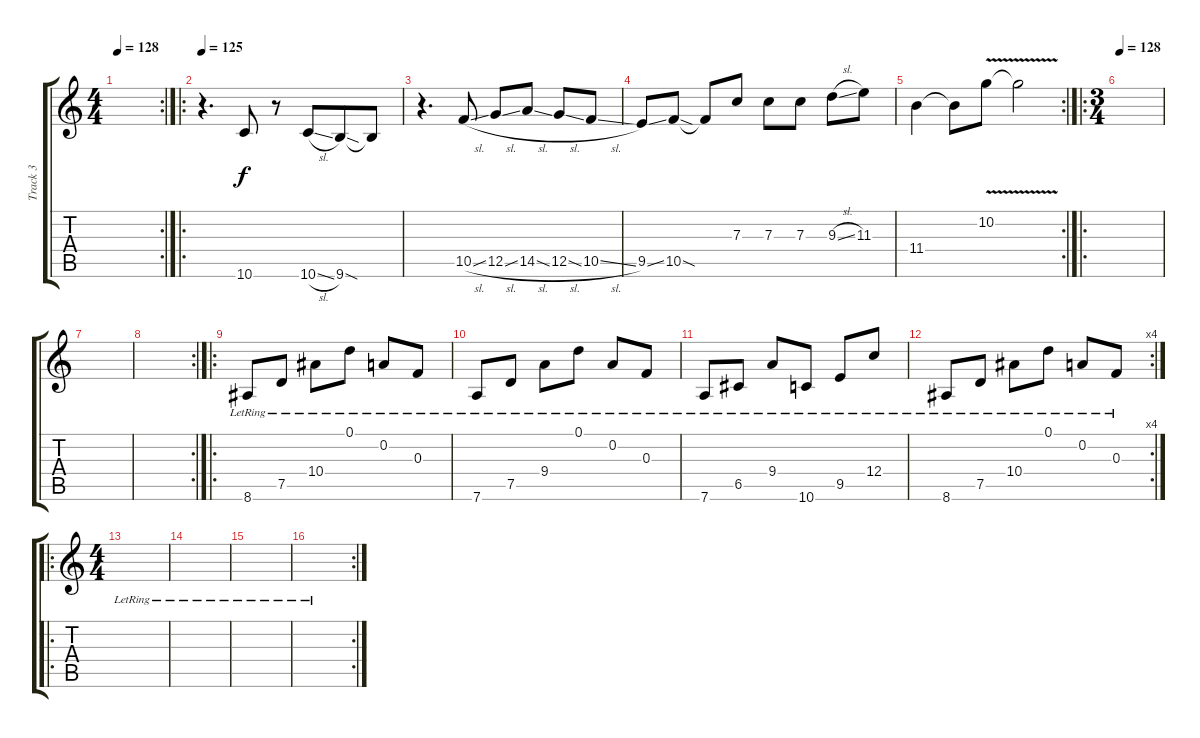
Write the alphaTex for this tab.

\track ("Track 3" "Track 3") {instrument distortionguitar}
\staff {score tabs}
\tuning (D4 A3 F3 C3 G2 D2) {hide}
\rc 2
\ts (4 4)
\tempo 128
\clef g2
\ks c
|
\ro
\tempo 125
r.4{d instrument distortionguitar} 10.6.8 r.8 10.6{sl}.8{beam merge} 9.6{sod}.8 9.6{t}.8 |
r.4{d} 10.5{sl}.8 12.5{sl}.8 14.5{sl}.8 12.5{sl}.8 10.5{sl}.8 |
9.5{ss}.8 10.5{sod}.8 10.5{t}.8 7.3.8 7.3.8 7.3.8 9.3{sl}.8 11.3.8 |
\rc 2
11.4.4 11.4{t}.8 10.2{v}.8 10.2{t}.2 |
\ro
\ts (3 4)
\tempo 128
|
|
\rc 2
|
\ro
8.6{lr}.8{instrument acousticguitarsteel} 7.5{lr}.8 10.4{lr}.8 0.1{lr}.8 0.2{lr}.8 0.3{lr}.8 |
7.6{lr}.8 7.5{lr}.8 9.4{lr}.8 0.1{lr}.8 0.2{lr}.8 0.3{lr}.8 |
7.6{lr}.8 6.5{lr}.8 9.4{lr}.8 10.6{lr}.8 9.5{lr}.8 12.4{lr}.8 |
\rc 4
8.6{lr}.8 7.5{lr}.8 10.4{lr}.8 0.1{lr}.8 0.2{lr}.8 0.3{lr}.8 |
\ro
\ts (4 4)
|
|
|
\rc 2
